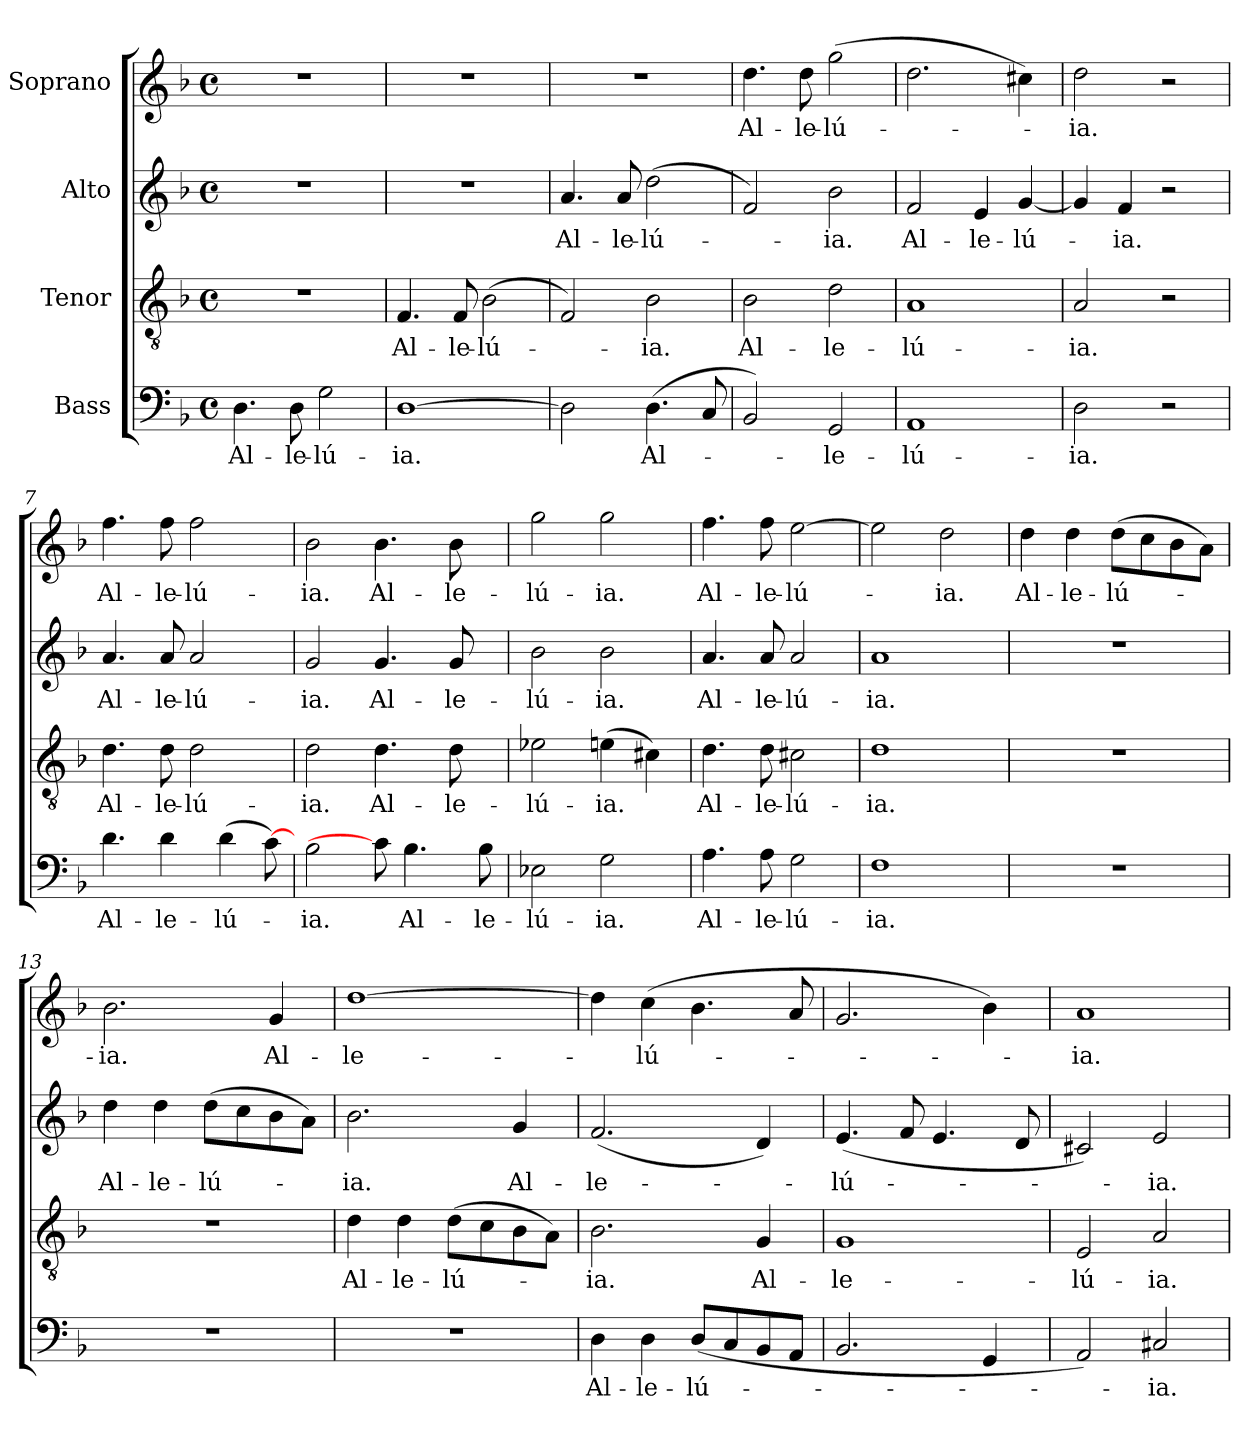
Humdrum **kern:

**kern	**text	**kern	**text	**kern	**text	**kern	**text
*part4	*part4	*part3	*part3	*part2	*part2	*part1	*part1
*staff4	*staff4	*staff3	*staff3	*staff2	*staff2	*staff1	*staff1
*I"Bass	*	*I"Tenor	*	*I"Alto	*	*I"Soprano	*
*clefF4	*	*clefGv2	*	*clefG2	*	*clefG2	*
*k[b-]	*	*k[b-]	*	*k[b-]	*	*k[b-]	*
*F:	*	*F:	*	*F:	*	*F:	*
*M4/4	*	*M4/4	*	*M4/4	*	*M4/4	*
*met(c)	*	*met(c)	*	*met(c)	*	*met(c)	*
=1	=1	=1	=1	=1	=1	=1	=1
4.D\	Al-	1r	.	1r	.	1r	.
8D\	-le-	.	.	.	.	.	.
2G\	-lú-	.	.	.	.	.	.
=2	=2	=2	=2	=2	=2	=2	=2
[1D	-ia.	4.F/	Al-	1r	.	1r	.
.	.	8F/	-le-	.	.	.	.
.	.	(2B-\	-lú-	.	.	.	.
=3	=3	=3	=3	=3	=3	=3	=3
2D\]	.	2F/)	.	4.a/	Al-	1r	.
.	.	.	.	8a/	-le-	.	.
(4.D\	Al-	2B-\	-ia.	(2dd\	-lú-	.	.
8C/	.	.	.	.	.	.	.
=4	=4	=4	=4	=4	=4	=4	=4
2BB-/)	.	2B-\	Al-	2f/)	.	4.dd\	Al-
.	.	.	.	.	.	8dd\	-le-
2GG/	-le-	2d\	-le-	2b-\	-ia.	(2gg\	-lú-
=5	=5	=5	=5	=5	=5	=5	=5
1AA	-lú-	1A	-lú-	2f/	Al-	2.dd\	.
.	.	.	.	4e/	-le-	.	.
.	.	.	.	[4g/	-lú-	4cc#X\)	.
=6	=6	=6	=6	=6	=6	=6	=6
2D\	-ia.	2A/	-ia.	4g/]	.	2dd\	-ia.
.	.	.	.	4f/	-ia.	.	.
2r	.	2r	.	2r	.	2r	.
=7	=7	=7	=7	=7	=7	=7	=7
4.d\	Al-	4.d\	Al-	4.a/	Al-	4.ff\	Al-
4d\	-le-	8d\	-le-	8a/	-le-	8ff\	-le-
.	.	2d\	-lú-	2a/	-lú-	2ff\	-lú-
(4d\	-lú-	.	.	.	.	.	.
[8c\)	.	.	.	.	.	.	.
=8	=8	=8	=8	=8	=8	=8	=8
2B-\	ia.	2d\	ia.	2g/	ia.	2b-\	-ia.
8c\]	.	4.d\	Al-	4.g/	Al-	4.b-\	Al-
4.B-\	Al-	.	.	.	.	.	.
.	.	8d\	-le-	8g/	-le-	8b-\	-le-
8B-\	-le-	8ryy	.	8ryy	.	8ryy	.
!!LO:LB:g=z
=9	=9	=9	=9	=9	=9	=9	=9
2E-X\	-lú-	2e-X\	-lú-	2b-\	-lú-	2gg\	-lú-
2G\	-ia.	(4en\	-ia.	2b-\	-ia.	2gg\	-ia.
.	.	4c#X\)	.	.	.	.	.
=10	=10	=10	=10	=10	=10	=10	=10
4.A\	-Al-	4.d\	Al-	4.a/	Al-	4.ff\	Al-
8A\	-le-	8d\	-le-	8a/	-le-	8ff\	-le-
2G\	-lú-	2c#X\	-lú-	2a/	-lú-	[2ee\	-lú-
=11	=11	=11	=11	=11	=11	=11	=11
1F	-ia.	1d	-ia.	1a	-ia.	2ee\]	.
.	.	.	.	.	.	2dd\	-ia.
=12	=12	=12	=12	=12	=12	=12	=12
1r	.	1r	.	1r	.	4dd\	Al-
.	.	.	.	.	.	4dd\	-le-
.	.	.	.	.	.	(8dd\L	-lú-
.	.	.	.	.	.	8cc\	.
.	.	.	.	.	.	8b-\	.
.	.	.	.	.	.	8a\J)	.
=13	=13	=13	=13	=13	=13	=13	=13
1r	.	1r	.	4dd\	Al-	2.b-\	-ia.
.	.	.	.	4dd\	-le-	.	.
.	.	.	.	(8dd\L	-lú-	.	.
.	.	.	.	8cc\	.	.	.
.	.	.	.	8b-\	.	4g/	Al-
.	.	.	.	8a\J)	.	.	.
=14	=14	=14	=14	=14	=14	=14	=14
1r	.	4d\	Al-	2.b-\	-ia.	[1dd	-le-
.	.	4d\	-le-	.	.	.	.
.	.	(8d\L	-lú-	.	.	.	.
.	.	8c\	.	.	.	.	.
.	.	8B-\	.	4g/	Al-	.	.
.	.	8A\J)	.	.	.	.	.
=15	=15	=15	=15	=15	=15	=15	=15
4D\	Al-	2.B-\	-ia.	(2.f/	-le-	4dd\]	.
4D\	-le-	.	.	.	.	(4cc\	-lú-
(8D/L	-lú-	.	.	.	.	4.b-\	.
8C/	.	.	.	.	.	.	.
8BB-/	.	4G/	Al-	4d/)	.	.	.
8AA/J	.	.	.	.	.	8a/	.
!!LO:PB:g=z
=16	=16	=16	=16	=16	=16	=16	=16
2.BB-/	.	1G	-le-	(4.e/	-lú-	2.g/	.
.	.	.	.	8f/	.	.	.
.	.	.	.	4.e/	.	.	.
4GG/	.	.	.	.	.	4b-\)	.
.	.	.	.	8d/	.	.	.
=17	=17	=17	=17	=17	=17	=17	=17
2AA/)	.	2E/	-lú-	2c#X/)	.	1a	-ia.
2C#X/	-ia.	2A/	-ia.	2e/	-ia.	.	.
=	=	=	=	=	=	=	=
*-	*-	*-	*-	*-	*-	*-	*-
